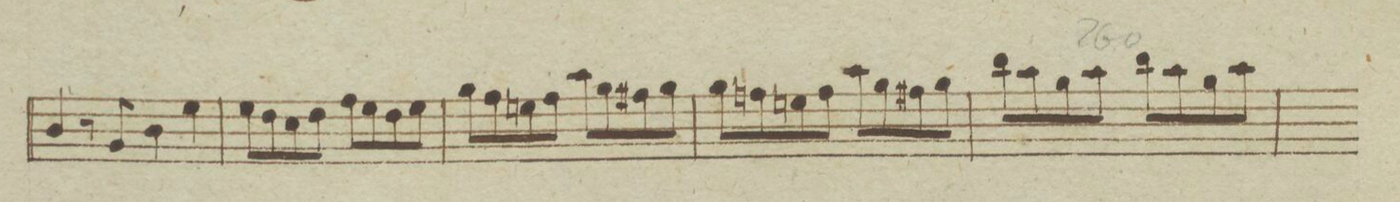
**kern	**dynam
*I"Violino Primo.	*
*clefG2	*
*k[b-e-a-]	*
*met(c)	*
*M4/4	*
4b-/	.
8r	.
8g/	.
4b-\	.
4ee-\	.
=253	=253
8ee-\L	.
8dd\	.
8cc\	.
8dd\J	.
8ff\L	.
8ee-\	.
8dd\	.
8ee-\J	.
=254	=254
8gg\L	.
8ff\	.
8een\	.
8ff\J	.
8aa-\L	.
8gg\	.
8ff#X\	.
8gg\J	.
=255	=255
8gg\L	.
8ffn\	.
8een\	.
8ff\J	.
8aa-\L	.
8gg\	.
8ff#X\	.
8gg\J	.
=256	=256
8bb-\L	.
8aa-\	.
8gg\	.
8aa-\J	.
8bb-\L	.
8aa-\	.
8gg\	.
8aa-\J	.
=257	=257
*-	*-
